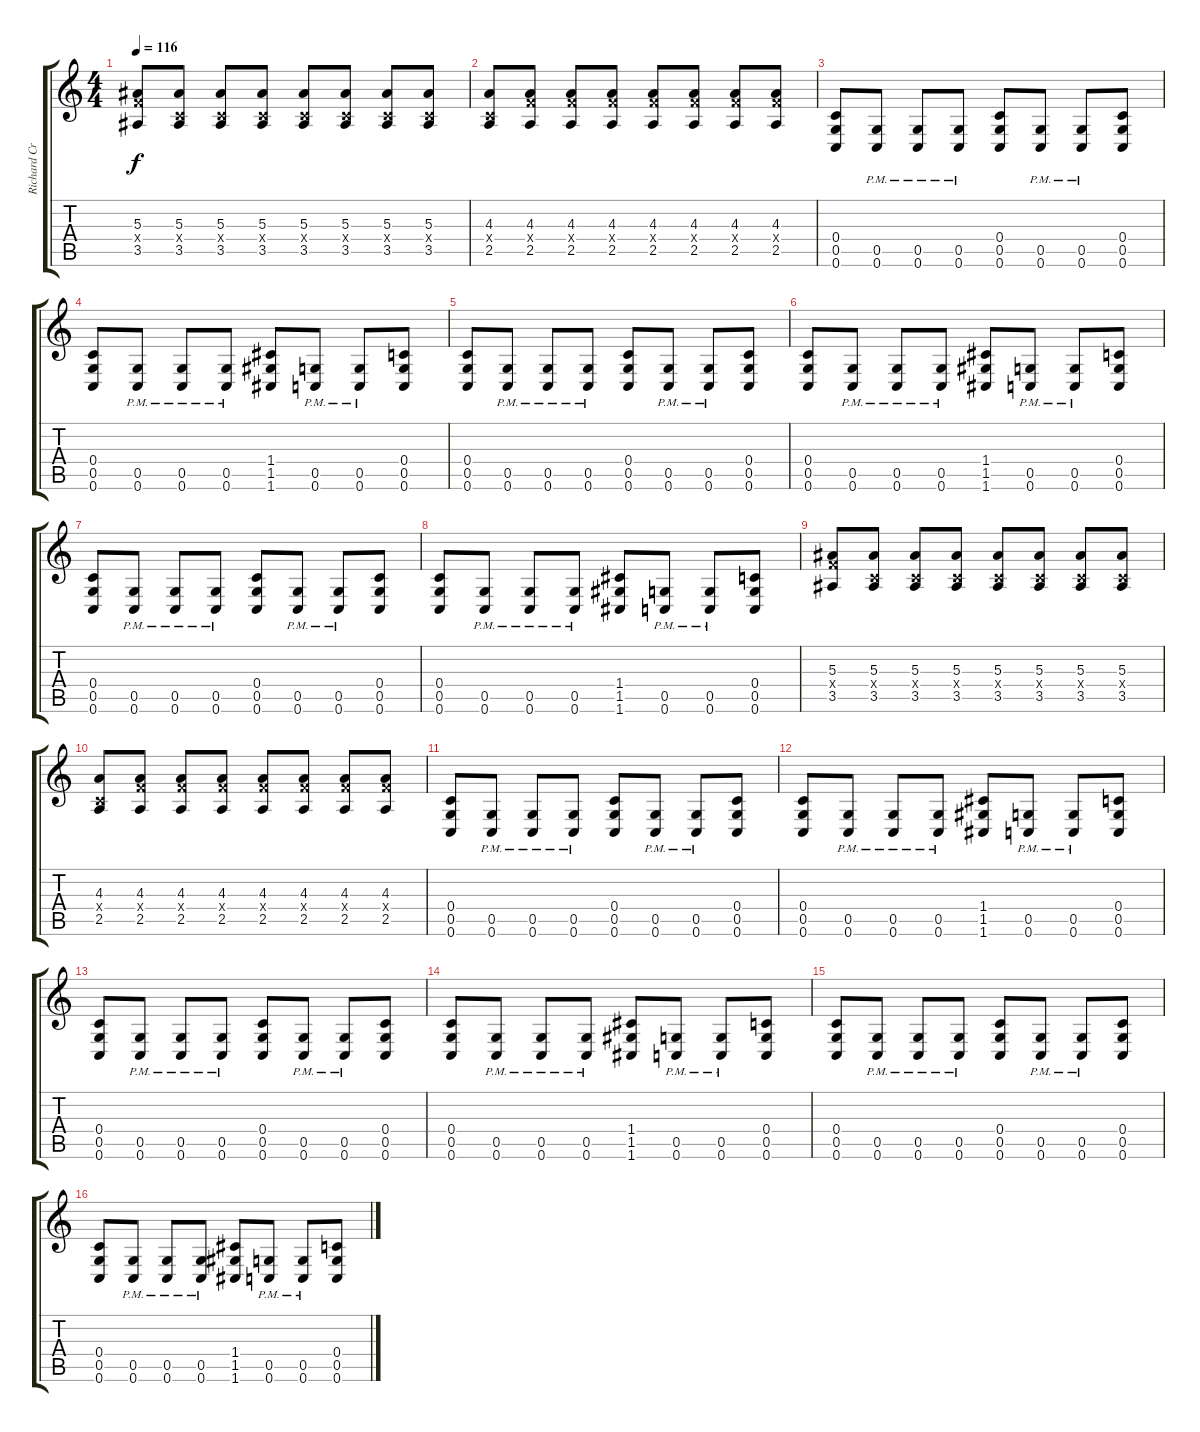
\track ("Richard Cruspe" "Richard Cr") {instrument distortionguitar}
\staff {score tabs}
\tuning (D4 A3 F3 C3 G2 C2) {hide}
\ts (4 4)
\tempo 116
\clef g2
\ks c
(5.3 5.4{x} 3.5).8{dy f} (5.3 0.4{x} 3.5).8 (5.3 0.4{x} 3.5).8 (5.3 0.4{x} 3.5).8 (5.3 0.4{x} 3.5).8 (5.3 0.4{x} 3.5).8 (5.3 0.4{x} 3.5).8 (5.3 0.4{x} 3.5).8 |
(4.3 0.4{x} 2.5).8 (4.3 5.4{x} 2.5).8 (4.3 5.4{x} 2.5).8 (4.3 5.4{x} 2.5).8 (4.3 5.4{x} 2.5).8 (4.3 5.4{x} 2.5).8 (4.3 5.4{x} 2.5).8 (4.3 5.4{x} 2.5).8 |
(0.4 0.5 0.6).8 (0.5{pm} 0.6).8 (0.5{pm} 0.6).8 (0.5{pm} 0.6).8 (0.4 0.5 0.6).8 (0.5{pm} 0.6).8 (0.5{pm} 0.6).8 (0.4 0.5 0.6).8 |
(0.4 0.5 0.6).8 (0.5{pm} 0.6).8 (0.5{pm} 0.6).8 (0.5{pm} 0.6).8 (1.4 1.5 1.6).8 (0.5{pm} 0.6).8 (0.5{pm} 0.6).8 (0.4 0.5 0.6).8 |
(0.4 0.5 0.6).8 (0.5{pm} 0.6).8 (0.5{pm} 0.6).8 (0.5{pm} 0.6).8 (0.4 0.5 0.6).8 (0.5{pm} 0.6).8 (0.5{pm} 0.6).8 (0.4 0.5 0.6).8 |
(0.4 0.5 0.6).8 (0.5{pm} 0.6).8 (0.5{pm} 0.6).8 (0.5{pm} 0.6).8 (1.4 1.5 1.6).8 (0.5{pm} 0.6).8 (0.5{pm} 0.6).8 (0.4 0.5 0.6).8 |
(0.4 0.5 0.6).8 (0.5{pm} 0.6).8 (0.5{pm} 0.6).8 (0.5{pm} 0.6).8 (0.4 0.5 0.6).8 (0.5{pm} 0.6).8 (0.5{pm} 0.6).8 (0.4 0.5 0.6).8 |
(0.4 0.5 0.6).8 (0.5{pm} 0.6).8 (0.5{pm} 0.6).8 (0.5{pm} 0.6).8 (1.4 1.5 1.6).8 (0.5{pm} 0.6).8 (0.5{pm} 0.6).8 (0.4 0.5 0.6).8 |
(5.3 5.4{x} 3.5).8 (5.3 0.4{x} 3.5).8 (5.3 0.4{x} 3.5).8 (5.3 0.4{x} 3.5).8 (5.3 0.4{x} 3.5).8 (5.3 0.4{x} 3.5).8 (5.3 0.4{x} 3.5).8 (5.3 0.4{x} 3.5).8 |
(4.3 0.4{x} 2.5).8 (4.3 5.4{x} 2.5).8 (4.3 5.4{x} 2.5).8 (4.3 5.4{x} 2.5).8 (4.3 5.4{x} 2.5).8 (4.3 5.4{x} 2.5).8 (4.3 5.4{x} 2.5).8 (4.3 5.4{x} 2.5).8 |
(0.4 0.5 0.6).8 (0.5{pm} 0.6).8 (0.5{pm} 0.6).8 (0.5{pm} 0.6).8 (0.4 0.5 0.6).8 (0.5{pm} 0.6).8 (0.5{pm} 0.6).8 (0.4 0.5 0.6).8 |
(0.4 0.5 0.6).8 (0.5{pm} 0.6).8 (0.5{pm} 0.6).8 (0.5{pm} 0.6).8 (1.4 1.5 1.6).8 (0.5{pm} 0.6).8 (0.5{pm} 0.6).8 (0.4 0.5 0.6).8 |
(0.4 0.5 0.6).8 (0.5{pm} 0.6).8 (0.5{pm} 0.6).8 (0.5{pm} 0.6).8 (0.4 0.5 0.6).8 (0.5{pm} 0.6).8 (0.5{pm} 0.6).8 (0.4 0.5 0.6).8 |
(0.4 0.5 0.6).8 (0.5{pm} 0.6).8 (0.5{pm} 0.6).8 (0.5{pm} 0.6).8 (1.4 1.5 1.6).8 (0.5{pm} 0.6).8 (0.5{pm} 0.6).8 (0.4 0.5 0.6).8 |
(0.4 0.5 0.6).8 (0.5{pm} 0.6).8 (0.5{pm} 0.6).8 (0.5{pm} 0.6).8 (0.4 0.5 0.6).8 (0.5{pm} 0.6).8 (0.5{pm} 0.6).8 (0.4 0.5 0.6).8 |
(0.4 0.5 0.6).8 (0.5{pm} 0.6).8 (0.5{pm} 0.6).8 (0.5{pm} 0.6).8 (1.4 1.5 1.6).8 (0.5{pm} 0.6).8 (0.5{pm} 0.6).8 (0.4 0.5 0.6).8
